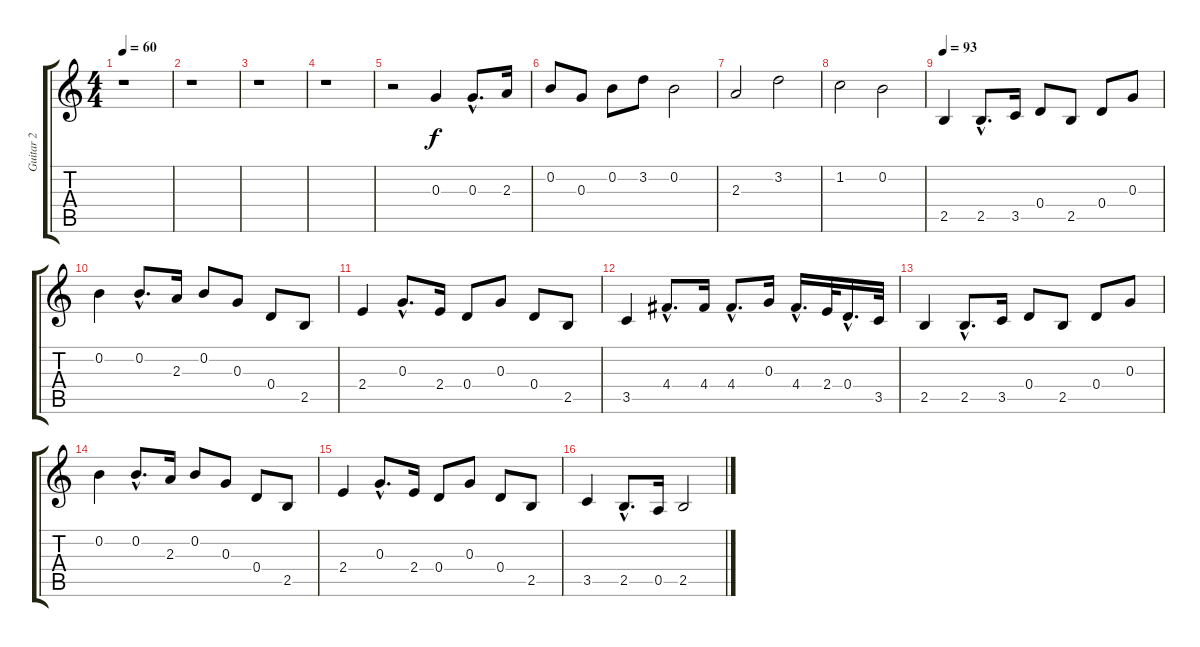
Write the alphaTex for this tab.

\track ("Guitar 2" "Guitar 2") {instrument acousticguitarsteel}
\staff {score tabs}
\tuning (E4 B3 G3 D3 A2 E2) {hide}
\ts (4 4)
\tempo 60
\clef g2
\ks c
r.1{dy f instrument acousticguitarsteel} |
r.1 |
r.1 |
r.1 |
r.2 0.3.4 0.3{hac}.8{d} 2.3.16 |
0.2.8 0.3.8 0.2.8 3.2.8 0.2.2 |
2.3.2 3.2.2 |
1.2.2 0.2.2 |
\tempo 93
2.5.4 2.5{hac}.8{d} 3.5.16 0.4.8 2.5.8 0.4.8 0.3.8 |
0.2.4 0.2{hac}.8{d} 2.3.16 0.2.8 0.3.8 0.4.8 2.5.8 |
2.4.4 0.3{hac}.8{d} 2.4.16 0.4.8 0.3.8 0.4.8 2.5.8 |
3.5.4 4.4{hac}.8{d} 4.4.16 4.4{hac}.8{d} 0.3.16 4.4{hac}.16{d} 2.4.32 0.4{hac}.16{d} 3.5.32 |
2.5.4 2.5{hac}.8{d} 3.5.16 0.4.8 2.5.8 0.4.8 0.3.8 |
0.2.4 0.2{hac}.8{d} 2.3.16 0.2.8 0.3.8 0.4.8 2.5.8 |
2.4.4 0.3{hac}.8{d} 2.4.16 0.4.8 0.3.8 0.4.8 2.5.8 |
3.5.4 2.5{hac}.8{d} 0.5.16 2.5.2
